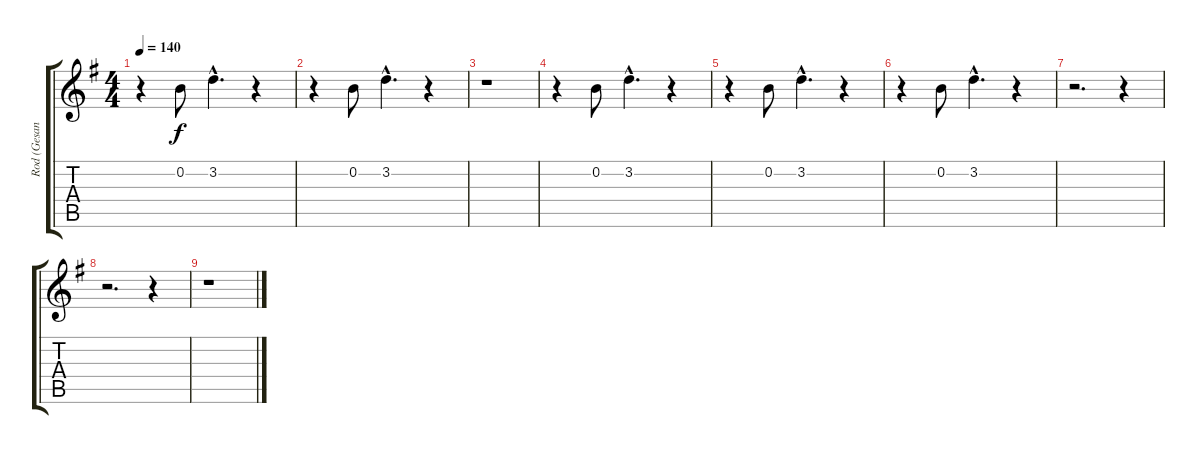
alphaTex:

\track ("Rod (Gesang)" "Rod (Gesan") {instrument overdrivenguitar}
\staff {score tabs}
\tuning (E4 B3 G3 D3 A2 E2) {hide}
\ts (4 4)
\tempo 140
\clef g2
\ks g
r.4{dy f} 0.2.8 3.2{hac}.4{d} r.4 |
r.4 0.2.8 3.2{hac}.4{d} r.4 |
r.1 |
r.4 0.2.8 3.2{hac}.4{d} r.4 |
r.4 0.2.8 3.2{hac}.4{d} r.4 |
r.4 0.2.8 3.2{hac}.4{d} r.4 |
r.2{d} r.4 |
r.2{d} r.4 |
r.1
